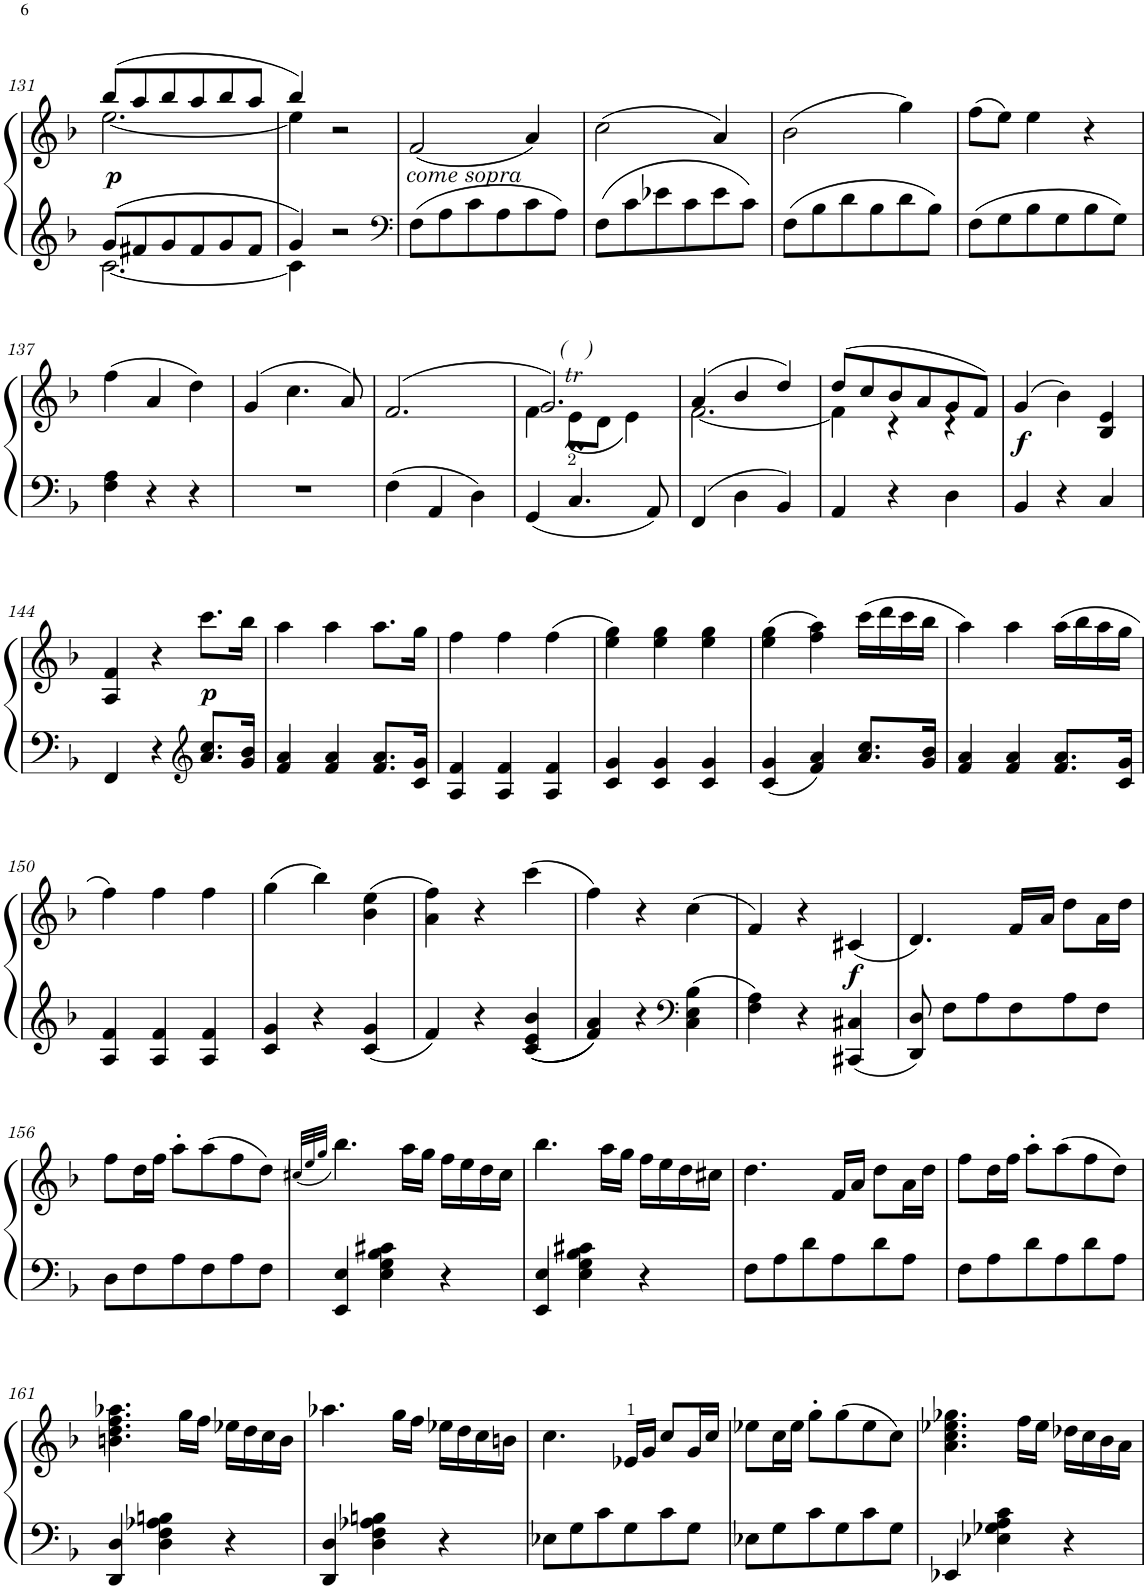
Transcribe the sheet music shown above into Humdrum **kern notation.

**kern	**kern	**kern	**dynam
*part1	*part1	*part1	*part1
*staff3	*staff2	*staff1	*staff1/2/3
*I"Piano	*	*	*
*I'Pno.	*	*	*
!!LO:PB:g=z
*clefG2	*clefG2	*clefG2	*
*k[b-]	*k[b-]	*k[b-]	*
*M3/4	*M3/4	*M3/4	*
=131	=131	=131	=131
*^	*^	*	*
!	!	!	!	!	!LO:DY:b=2
[2.c\	8g/L	8bb-/L	[2.ee\	2.r	p
.	8f#X/	8aa/	.	.	.
.	8g/	8bb-/	.	.	.
.	8f#/	8aa/	.	.	.
.	8g/	8bb-/	.	.	.
.	8f#/J	8aa/J	.	.	.
=132	=132	=132	=132	=132	=132
4c\]	4g/	4bb-/	4ee\]	2.r	.
2ryy	2r	2r	2ryy	.	.
*v	*v	*	*	*	*
*	*v	*v	*	*
=133	=133	=133	=133
*clefF4	*	*	*
*^	*^	*	*
!	!	!LO:TX:b:i:t=come sopra	!	!	!
*v	*v	*	*	*	*
*	*v	*v	*	*
8F\L	2f/	2.r	.
8A\	.	.	.
8c\	.	.	.
8A\	.	.	.
8c\	4a/	.	.
8A\J	.	.	.
=134	=134	=134	=134
8F\L	2cc\	2.r	.
8c\	.	.	.
8e-X\	.	.	.
8c\	.	.	.
8e-\	4a/	.	.
8c\J	.	.	.
=135	=135	=135	=135
8F\L	2b-\	2.r	.
8B-\	.	.	.
8d\	.	.	.
8B-\	.	.	.
8d\	4gg\	.	.
8B-\J	.	.	.
=136	=136	=136	=136
8F\L	8ff\L	2.r	.
8G\	8ee\J	.	.
8B-\	4ee\	.	.
8G\	.	.	.
8B-\	4r	.	.
8G\J	.	.	.
!!LO:LB:g=z
=137	=137	=137	=137
4F\ 4A\	4ff\	2.r	.
4r	4a/	.	.
4r	4dd\	.	.
=138	=138	=138	=138
2.r	4g/	2.r	.
.	4.cc\	.	.
.	8a/	.	.
=139	=139	=139	=139
4F\	2.f/	2.r	.
4AA/	.	.	.
4D\	.	.	.
=140	=140	=140	=140
*	*^	*	*
4GG/	2.g/	4f\	2.r	.
!	!	!LO:TX:a:i:t=tr	!	!
!	!	!LO:TX:a:i:t=(   )	!	!
4.C/	.	8em\L	.	.
.	.	8d\J	.	.
.	.	4e\	.	.
8AA/	.	.	.	.
=141	=141	=141	=141	=141
4FF/	4a/	[2.f\	2.r	.
4D\	4b-/	.	.	.
4BB-/	4dd/	.	.	.
=142	=142	=142	=142	=142
4AA/	8dd/L	4f\]	2.r	.
.	8cc/	.	.	.
4r	8b-/	4r	.	.
.	8a/	.	.	.
4D\	8g/	4r	.	.
.	8f/J	.	.	.
*	*v	*v	*	*
=143	=143	=143	=143
!	!	!	!LO:DY:b=2
4BB-/	4g/	2.r	f
4r	4b-\	.	.
4C/	4B-/ 4e/	.	.
!!LO:LB:g=z
=144	=144	=144	=144
4FF/	4A/ 4f/	2.r	.
4r	4r	.	.
*clefG2	*	*	*
!	!	!	!LO:DY:b=2
8.a/ 8.cc/L	8.ccc\L	.	p
16g/ 16b-/Jk	16bb-\Jk	.	.
=145	=145	=145	=145
4f/ 4a/	4aa\	2.r	.
4f/ 4a/	4aa\	.	.
8.f/ 8.a/L	8.aa\L	.	.
16c/ 16g/Jk	16gg\Jk	.	.
=146	=146	=146	=146
4A/ 4f/	4ff\	2.r	.
4A/ 4f/	4ff\	.	.
4A/ 4f/	4ff\	.	.
=147	=147	=147	=147
4c/ 4g/	4ee\ 4gg\	2.r	.
4c/ 4g/	4ee\ 4gg\	.	.
4c/ 4g/	4ee\ 4gg\	.	.
=148	=148	=148	=148
4c/ 4g/	4ee\ 4gg\	2.r	.
4f/ 4a/	4ff\ 4aa\	.	.
8.a/ 8.cc/L	16ccc\LL	.	.
.	16ddd\	.	.
.	16ccc\	.	.
16g/ 16b-/Jk	16bb-\JJ	.	.
=149	=149	=149	=149
4f/ 4a/	4aa\	2.r	.
4f/ 4a/	4aa\	.	.
8.f/ 8.a/L	16aa\LL	.	.
.	16bb-\	.	.
.	16aa\	.	.
16c/ 16g/Jk	16gg\JJ	.	.
!!LO:LB:g=z
=150	=150	=150	=150
4A/ 4f/	4ff\	2.r	.
4A/ 4f/	4ff\	.	.
4A/ 4f/	4ff\	.	.
=151	=151	=151	=151
4c/ 4g/	4gg\	2.r	.
4r	4bb-\	.	.
4c/ 4g/	4b-\ 4ee\	.	.
=152	=152	=152	=152
4f/	4a\ 4ff\	2.r	.
4r	4r	.	.
4c/ 4e/ 4b-/	4ccc\	.	.
=153	=153	=153	=153
4f/ 4a/	4ff\	2.r	.
4r	4r	.	.
*clefF4	*	*	*
4C\ 4E\ 4B-\	4cc\	.	.
=154	=154	=154	=154
4F\ 4A\	4f/	2.r	.
4r	4r	.	.
!	!	!	!LO:DY:b=2
4CC#X/ 4C#X/	4c#X/	.	f
=155	=155	=155	=155
8DD/ 8D/	4.d/	2.r	.
8F\L	.	.	.
8A\	.	.	.
8F\	16f/LL	.	.
.	16a/JJ	.	.
8A\	8dd\L	.	.
8F\J	16a\L	.	.
.	16dd\JJ	.	.
!!LO:LB:g=z
=156	=156	=156	=156
8D\L	8ff\L	2.r	.
8F\	16dd\L	.	.
.	16ff\JJ	.	.
8A\	8aa'\L	.	.
8F\	8aa\	.	.
8A\	8ff\	.	.
8F\J	8dd\J	.	.
=157	=157	=157	=157
.	32qcc#X/LLL	.	.
.	32qee/	.	.
.	32qgg/JJJ	.	.
4EE/ 4E/	4.bb-\	2.r	.
4E\ 4G\ 4B-\ 4c#X\	.	.	.
.	16aa\LL	.	.
.	16gg\JJ	.	.
4r	16ff\LL	.	.
.	16ee\	.	.
.	16dd\	.	.
.	16cc#\JJ	.	.
=158	=158	=158	=158
4EE/ 4E/	4.bb-\	2.r	.
4E\ 4G\ 4B-\ 4c#X\	.	.	.
.	16aa\LL	.	.
.	16gg\JJ	.	.
4r	16ff\LL	.	.
.	16ee\	.	.
.	16dd\	.	.
.	16cc#X\JJ	.	.
=159	=159	=159	=159
8F\L	4.dd\	2.r	.
8A\	.	.	.
8d\	.	.	.
8A\	16f/LL	.	.
.	16a/JJ	.	.
8d\	8dd\L	.	.
8A\J	16a\L	.	.
.	16dd\JJ	.	.
=160	=160	=160	=160
8F\L	8ff\L	2.r	.
8A\	16dd\L	.	.
.	16ff\JJ	.	.
8d\	8aa'\L	.	.
8A\	8aa\	.	.
8d\	8ff\	.	.
8A\J	8dd\J	.	.
!!LO:LB:g=z
=161	=161	=161	=161
4DD/ 4D/	4.bn\ 4.dd\ 4.ff\ 4.aa-X\	2.r	.
4D\ 4F\ 4A-X\ 4Bn\	.	.	.
.	16gg\LL	.	.
.	16ff\JJ	.	.
4r	16ee-X\LL	.	.
.	16dd\	.	.
.	16cc\	.	.
.	16b\JJ	.	.
=162	=162	=162	=162
4DD/ 4D/	4.aa-X\	2.r	.
4D\ 4F\ 4A-X\ 4Bn\	.	.	.
.	16gg\LL	.	.
.	16ff\JJ	.	.
4r	16ee-X\LL	.	.
.	16dd\	.	.
.	16cc\	.	.
.	16bn\JJ	.	.
=163	=163	=163	=163
8E-X\L	4.cc\	2.r	.
8G\	.	.	.
8c\	.	.	.
8G\	16e-X/LL	.	.
.	16g/JJ	.	.
8c\	8cc/L	.	.
8G\J	16g/L	.	.
.	16cc/JJ	.	.
=164	=164	=164	=164
8E-X\L	8ee-X\L	2.r	.
8G\	16cc\L	.	.
.	16ee-\JJ	.	.
8c\	8gg'\L	.	.
8G\	8gg\	.	.
8c\	8ee-\	.	.
8G\J	8cc\J	.	.
=165	=165	=165	=165
4EE-X/	4.a\ 4.cc\ 4.ee-X\ 4.gg-X\	2.r	.
4E-X\ 4G-X\ 4A\ 4c\	.	.	.
.	16ff\LL	.	.
.	16ee-\JJ	.	.
4r	16dd-X\LL	.	.
.	16cc\	.	.
.	16b-\	.	.
.	16a\JJ	.	.
=	=	=	=
*-	*-	*-	*-
